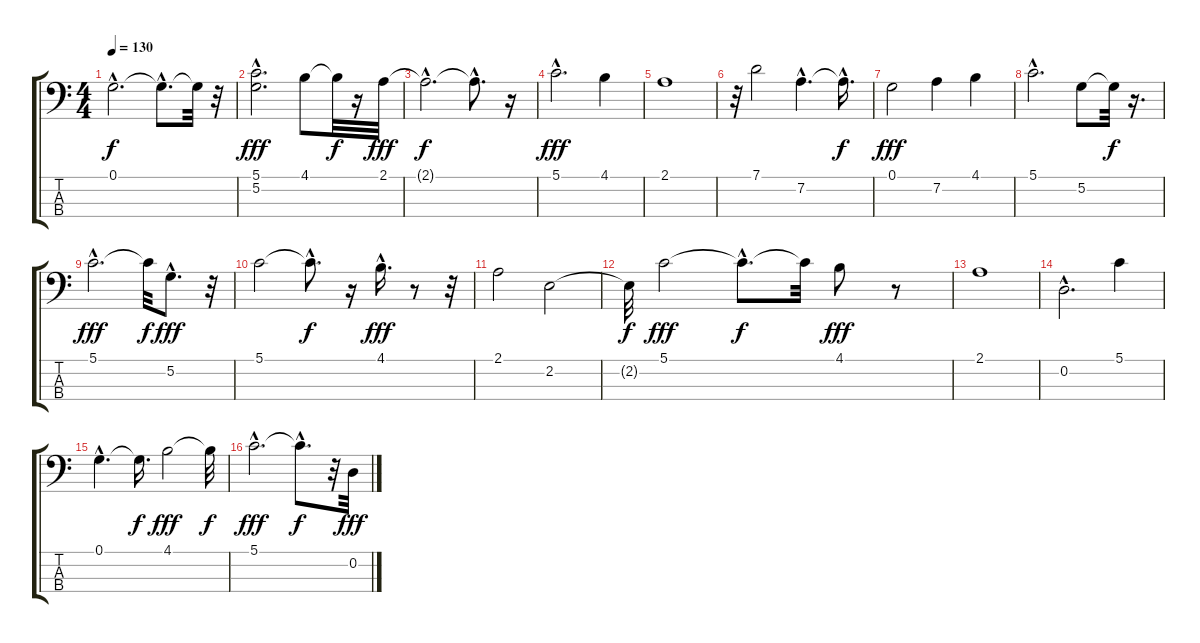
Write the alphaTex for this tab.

\track "" {instrument acousticbass}
\staff {score tabs}
\tuning (G2 D2 A1 E1) {hide}
\ts (4 4)
\tempo 130
\clef f4
\ks c
0.1{hac t}.2{d dy f} 0.1{hac t}.8{d} 0.1{t}.32 r.32 |
(5.1 5.2{hac}).2{d dy fff} 4.1.8 4.1{t}.32{dy f} r.16 2.1.32{dy fff} |
2.1{hac t}.2{d dy f} 2.1{hac t}.8{d} r.16 |
5.1{hac}.2{d dy fff} 4.1.4 |
2.1.1 |
r.32 7.1.2 7.2{hac}.4{d} 7.2{hac t}.16{d dy f} |
0.1.2{dy fff} 7.2.4 4.1.4 |
5.1{hac}.2{d} 5.2.8 5.2{t}.32{dy f} r.16{d} |
5.1{hac}.2{d dy fff} 5.1{t}.32{dy f} 5.2{hac}.8{d dy fff} r.32 |
5.1.2 5.1{hac t}.8{d dy f} r.16 4.1{hac}.16{d dy fff} r.8 r.32 |
2.1.2 2.2.2 |
2.2{t}.32{dy f} 5.1.2{dy fff} 5.1{hac t}.8{d dy f} 5.1{t}.32 4.1.8{dy fff} r.8 |
2.1.1 |
0.2{hac}.2{d} 5.1.4 |
0.1{hac}.4{d} 0.1{t}.16{d dy f} 4.1.2{dy fff} 4.1{t}.32{dy f} |
5.1{hac}.2{d dy fff} 5.1{hac t}.8{d dy f} r.32 0.2.32{dy fff}
